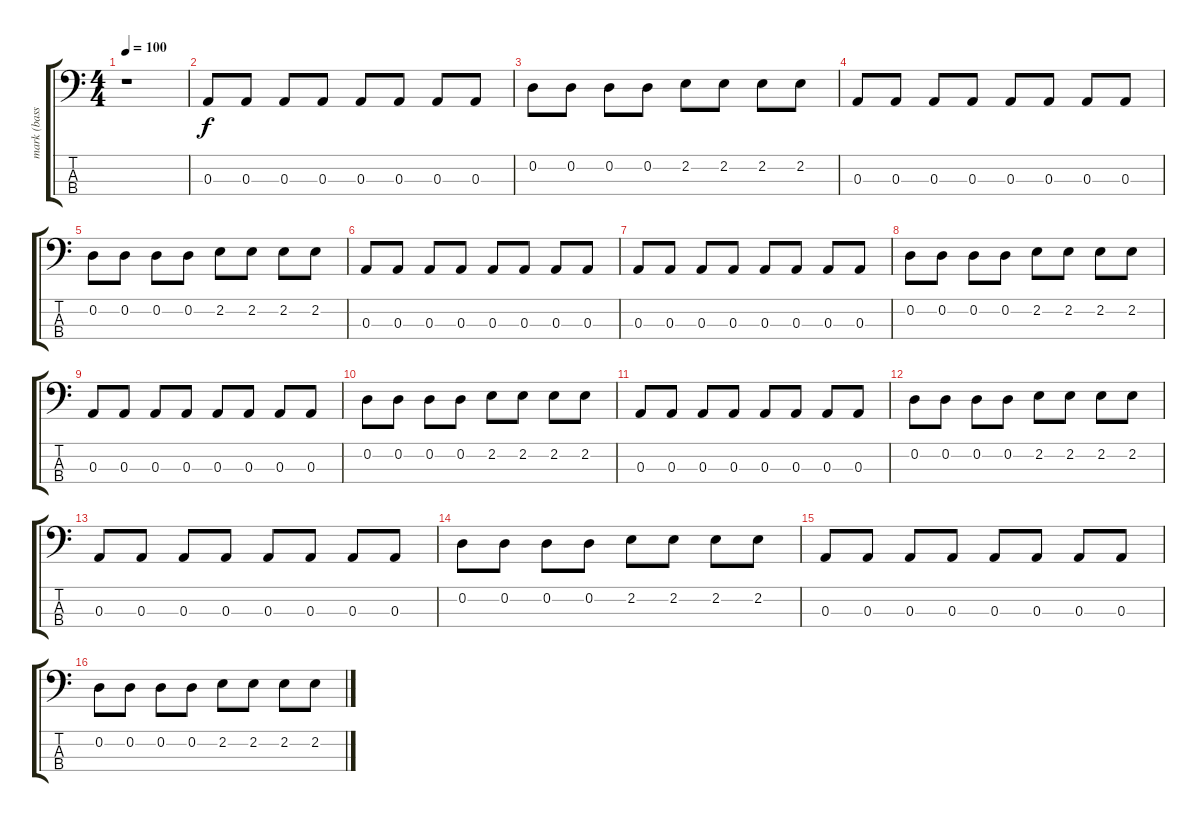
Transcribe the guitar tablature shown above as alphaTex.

\track ("mark (bass)" "mark (bass") {instrument electricbasspick}
\staff {score tabs}
\tuning (G2 D2 A1 E1) {hide}
\ts (4 4)
\tempo 100
\clef f4
\ks c
r.1{dy f instrument electricbasspick} |
0.3.8 0.3.8 0.3.8 0.3.8 0.3.8 0.3.8 0.3.8 0.3.8 |
0.2.8 0.2.8 0.2.8 0.2.8 2.2.8 2.2.8 2.2.8 2.2.8 |
0.3.8 0.3.8 0.3.8 0.3.8 0.3.8 0.3.8 0.3.8 0.3.8 |
0.2.8 0.2.8 0.2.8 0.2.8 2.2.8 2.2.8 2.2.8 2.2.8 |
0.3.8 0.3.8 0.3.8 0.3.8 0.3.8 0.3.8 0.3.8 0.3.8 |
0.3.8 0.3.8 0.3.8 0.3.8 0.3.8 0.3.8 0.3.8 0.3.8 |
0.2.8 0.2.8 0.2.8 0.2.8 2.2.8 2.2.8 2.2.8 2.2.8 |
0.3.8 0.3.8 0.3.8 0.3.8 0.3.8 0.3.8 0.3.8 0.3.8 |
0.2.8 0.2.8 0.2.8 0.2.8 2.2.8 2.2.8 2.2.8 2.2.8 |
0.3.8 0.3.8 0.3.8 0.3.8 0.3.8 0.3.8 0.3.8 0.3.8 |
0.2.8 0.2.8 0.2.8 0.2.8 2.2.8 2.2.8 2.2.8 2.2.8 |
0.3.8 0.3.8 0.3.8 0.3.8 0.3.8 0.3.8 0.3.8 0.3.8 |
0.2.8 0.2.8 0.2.8 0.2.8 2.2.8 2.2.8 2.2.8 2.2.8 |
0.3.8 0.3.8 0.3.8 0.3.8 0.3.8 0.3.8 0.3.8 0.3.8 |
0.2.8 0.2.8 0.2.8 0.2.8 2.2.8 2.2.8 2.2.8 2.2.8
